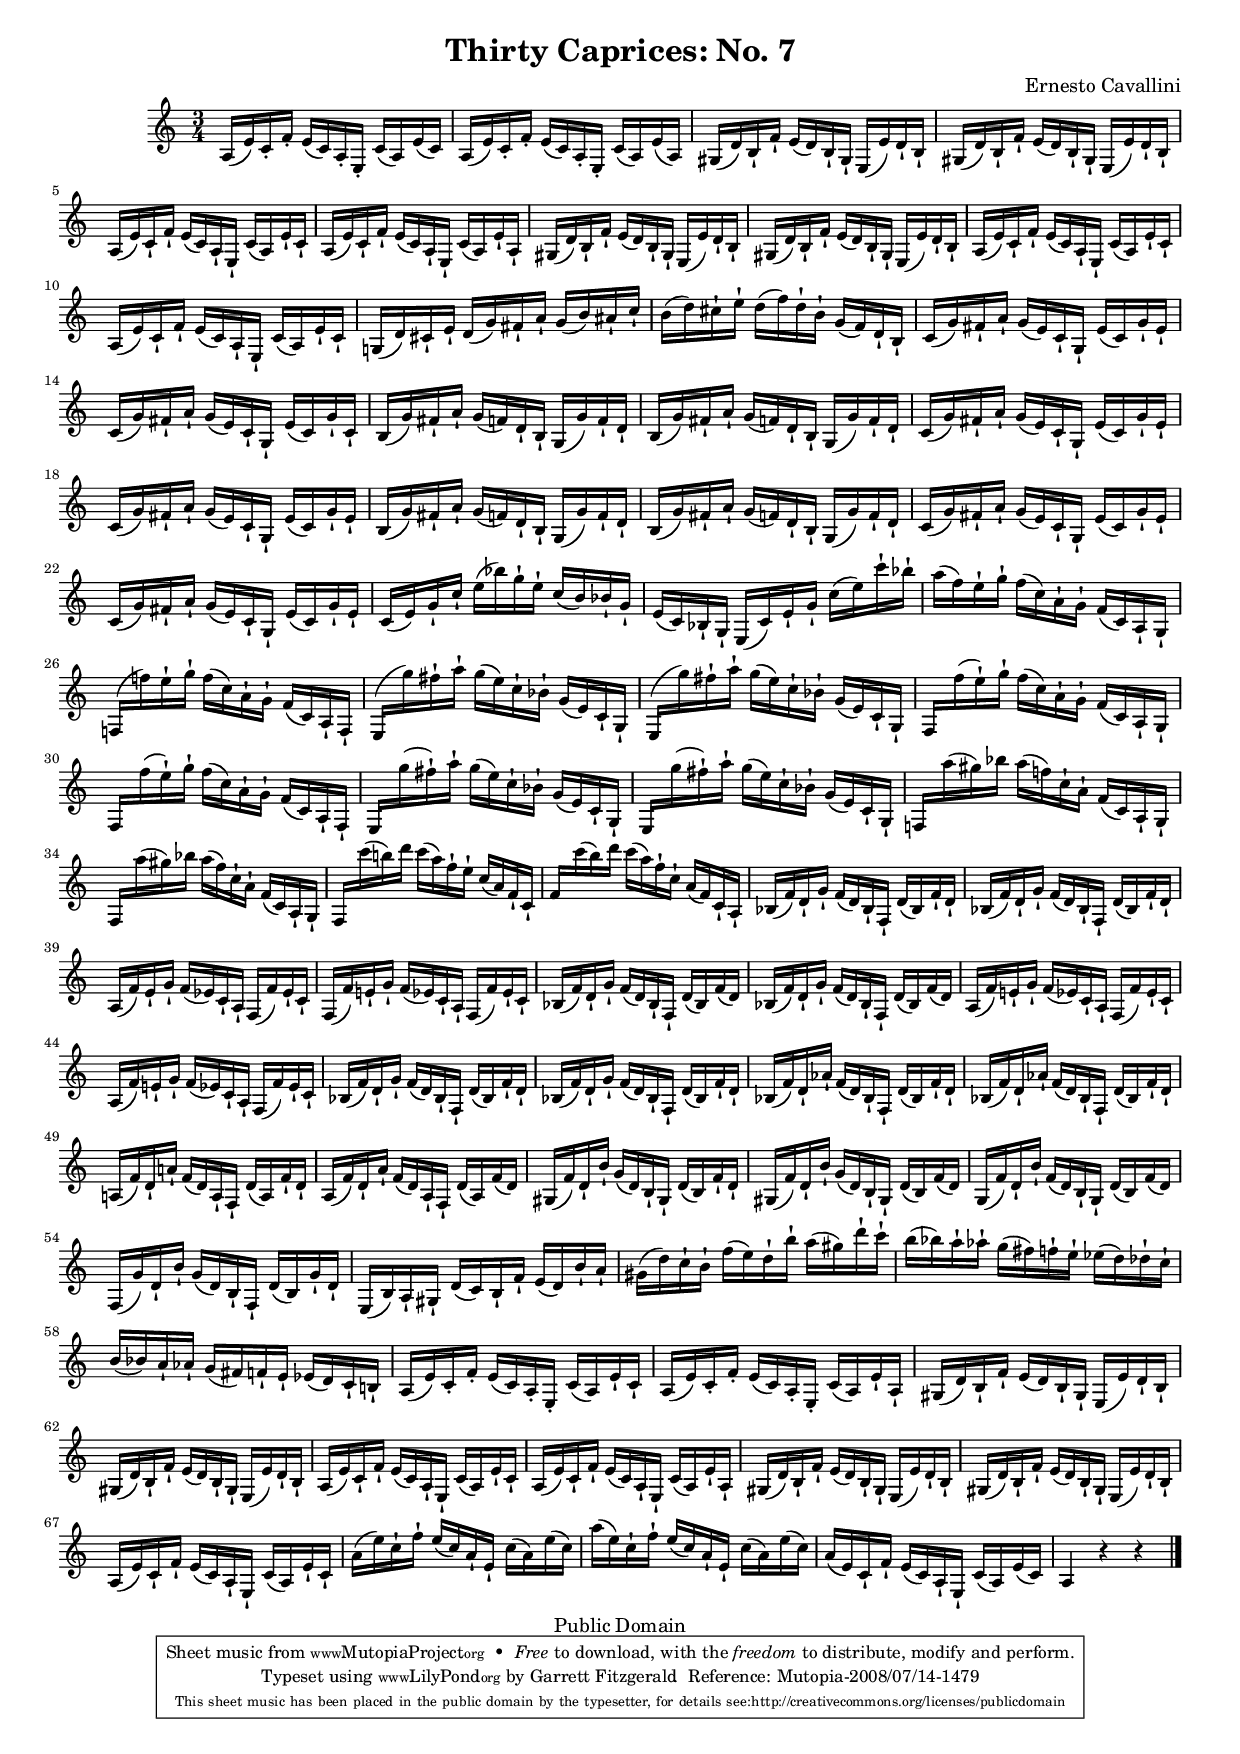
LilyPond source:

\version "2.11.45"
\header {
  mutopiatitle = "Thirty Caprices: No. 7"
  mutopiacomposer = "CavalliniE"
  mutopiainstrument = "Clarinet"
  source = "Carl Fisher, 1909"
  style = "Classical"
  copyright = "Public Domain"
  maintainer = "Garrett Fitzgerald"
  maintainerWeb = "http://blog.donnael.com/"
  title = "Thirty Caprices: No. 7"
  composer = "Ernesto Cavallini"
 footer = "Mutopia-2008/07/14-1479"
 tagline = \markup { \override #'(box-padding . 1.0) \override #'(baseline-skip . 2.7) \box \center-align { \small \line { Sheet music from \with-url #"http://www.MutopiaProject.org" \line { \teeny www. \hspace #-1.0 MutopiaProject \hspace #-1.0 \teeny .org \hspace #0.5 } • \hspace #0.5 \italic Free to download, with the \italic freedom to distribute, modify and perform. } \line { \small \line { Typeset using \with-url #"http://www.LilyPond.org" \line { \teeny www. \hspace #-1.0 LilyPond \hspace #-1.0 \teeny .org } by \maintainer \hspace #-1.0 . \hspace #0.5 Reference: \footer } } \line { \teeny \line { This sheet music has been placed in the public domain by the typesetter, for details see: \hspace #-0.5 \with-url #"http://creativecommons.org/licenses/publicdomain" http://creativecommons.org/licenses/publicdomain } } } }
}

#(set-global-staff-size 17)

ECCapriceSeven = \relative c' {
  a16( e') c-. f-. e( c) a-. e-. c'( a) e'( c) | 
  a16( e') c-. f-. e( c) a-. e-. c'( a) e'( a,) |
  \repeat unfold 2 { gis( d') b-| f'-| e( d) b-| gis-| e( e') d-| b-| | }
  a( e') c-| f-| e( c) a-| e-| c'( a) e'-| c-| | 
  a( e') c-| f-| e( c) a-| e-| c'( a) e'-| a,-| |
  \repeat unfold 2 { gis( d') b-| f'-| e( d) b-| gis-| e( e') d-| b-| | }
  \repeat unfold 2 { a( e') c-| f-| e( c) a-| e-| c'( a) e'-| c-| | }
  g!( d') cis-| e-| d( g) fis-| a-| g( b) ais-| c-| | 
  b( d) cis-| e-| d( f) d-| b-| g( f) d-| b-| |
  c( g') fis-| a-| g( e) c-| g-| e'( c) g'-| e-| |
  c( g') fis-| a-| g( e) c-| g-| e'( c) g'-| c,-| |
  \repeat unfold 2 {
    \repeat unfold 2 { b( g') fis-| a-| g( f) d-| b-| g( g') f-| d-| | }
    \repeat unfold 2 { c( g') fis-| a-| g( e) c-| g-| e'( c) g'-| e-| | }
  }
  c( e) g-| c-| e( bes') g-| e-| c( b) bes-| g-| | 
  e( c) bes-| g-| e( c') e-| g-| c( e) c'-| bes-| |
  a( f) e-| g-| f( c) a-| g-| f( c) a-| g-| |
  \stemUp f!( \stemNeutral f''!) e-| g-| f( c) a-| g-| f( c) a-| f-| |
  \repeat unfold 2 { \stemUp e( \stemNeutral g'') fis-| a-| g( e) c-| bes-| g( e) c-| g-| | }
  \stemUp f \stemNeutral f''( e-|) g-| f( c) a-| g-| f( c) a-| g-| |
  \stemUp f \stemNeutral f''( e-|) g-| f( c) a-| g-| f( c) a-| f-| |
  \repeat unfold 2 { \stemUp e \stemNeutral g''( fis-|) a-| g( e) c-| bes-| g( e) c-| g-| | }
  \stemUp f! \stemNeutral a''( gis) bes a( f!) c-| a-| f( c) a-| g-| |
  \stemUp f \stemNeutral a''( gis) bes a( f) c-| a-| f( c) a-| g-| |
  \stemUp f \stemNeutral c'''( b!) d c( a) f-| e-| c( a) f-| c-| |
% page break
  \stemUp f \stemNeutral c''( b) d c( a) f-| c-| a( f) c-| a-| |

  \repeat unfold 2 { bes( f') d-| g-| f( d) bes-| f-| d'( bes) f'-| d-| | }
  a( f') e-| g-| f( ees) c-| a-| f( f') ees-| c-| |
  f,( f') e!-| g-| f( ees) c-| a-| f( f') ees-| c-| |
  \repeat unfold 2 { bes( f') d-| g-| f( d) bes-| f-| d'( bes) f'( d) | }
  \repeat unfold 2 { a( f') e!-| g-| f( ees) c-| a-| f( f') ees-| c-| | }
  \repeat unfold 2 { bes( f') d-| g-| f( d) bes-| f-| d'( bes) f'-| d-| | }
  \repeat unfold 2 { bes( f') d-| aes'-| f( d) bes-| f-| d'( bes) f'-| d-| | }
  a!( f') d-| a'!-| f( d) a-| f-| d'( a) f'-| d-| |
  a( f') d-| a'-| f( d) a-| f-| d'( a) f'( d) |
  gis,( f') d-| b'-| g( d) b-| gis-| d'( b) f'-| d-| |
  gis,( f') d-| b'-| g( d) b-| gis-| d'( b) f'( d) |
  g,( f') d-| b'-| f( d) b-| g-| d'( b) f'( d) | 
  f,( g') d-| b'-| g( d) b-| f-| d'( b) g'-| d-| |

  e,( b') a-| gis-| d'( c) b-| f'-| e( d) b'-| a-| |
  gis( d') c-| b-| f'( e) d-| b'-| a( gis) d'-| c-| |
  b( bes) a-| aes-| g( fis) f-| e-| ees( d) des-| c-| | 
  b( bes) a-| aes-| g( fis) f-| e-| ees( d) c-| b!-| |

  a( e') c-. f-. e( c) a-. e-. c'( a) e'-| c-| | 
  a( e') c-. f-. e( c) a-. e-. c'( a) e'-| a,-| |
  \repeat unfold 2 { gis( d') b-| f'-| e( d) b-| gis-| e( e') d-| b-| | }
  a( e') c-| f-| e( c) a-| e-| c'( a) e'-| c-| | 
  a( e') c-| f-| e( c) a-| e-| c'( a) e'-| a,-| |
  \repeat unfold 2 { gis( d') b-| f'-| e( d) b-| gis-| e( e') d-| b-| | }
  a( e') c-| f-| e( c) a-| e-| c'( a) e'-| c-| |
  a'( e') c-| f-| e( c) a-| e-| c'( a) e'( c) |

  a'( e) c-| f-| e( c) a-| e-| c'( a) e'( c) |
  a( e) c-| f-| e( c) a-| e-| c'( a) e'( c) |
  a4 r r \bar "|."


}

\book {
  \score {
    \new Staff {
      \clef treble
      \time 3/4
      \set beatLength = #(ly:make-moment 4 16)
      \set Staff.midiInstrument = "clarinet"
      \ECCapriceSeven
    }
    
    \layout {
      #(layout-set-staff-size 15)
    }
    
    \midi {
      \context {
	\Score
	tempoWholesPerMinute = #(ly:make-moment 60 4)
      }  
    }
  }
  \paper { 
    between-system-space = 1.5\cm
    between-system-padding = #1
    ragged-bottom = ##f
    ragged-last-bottom = ##f
  }
}
